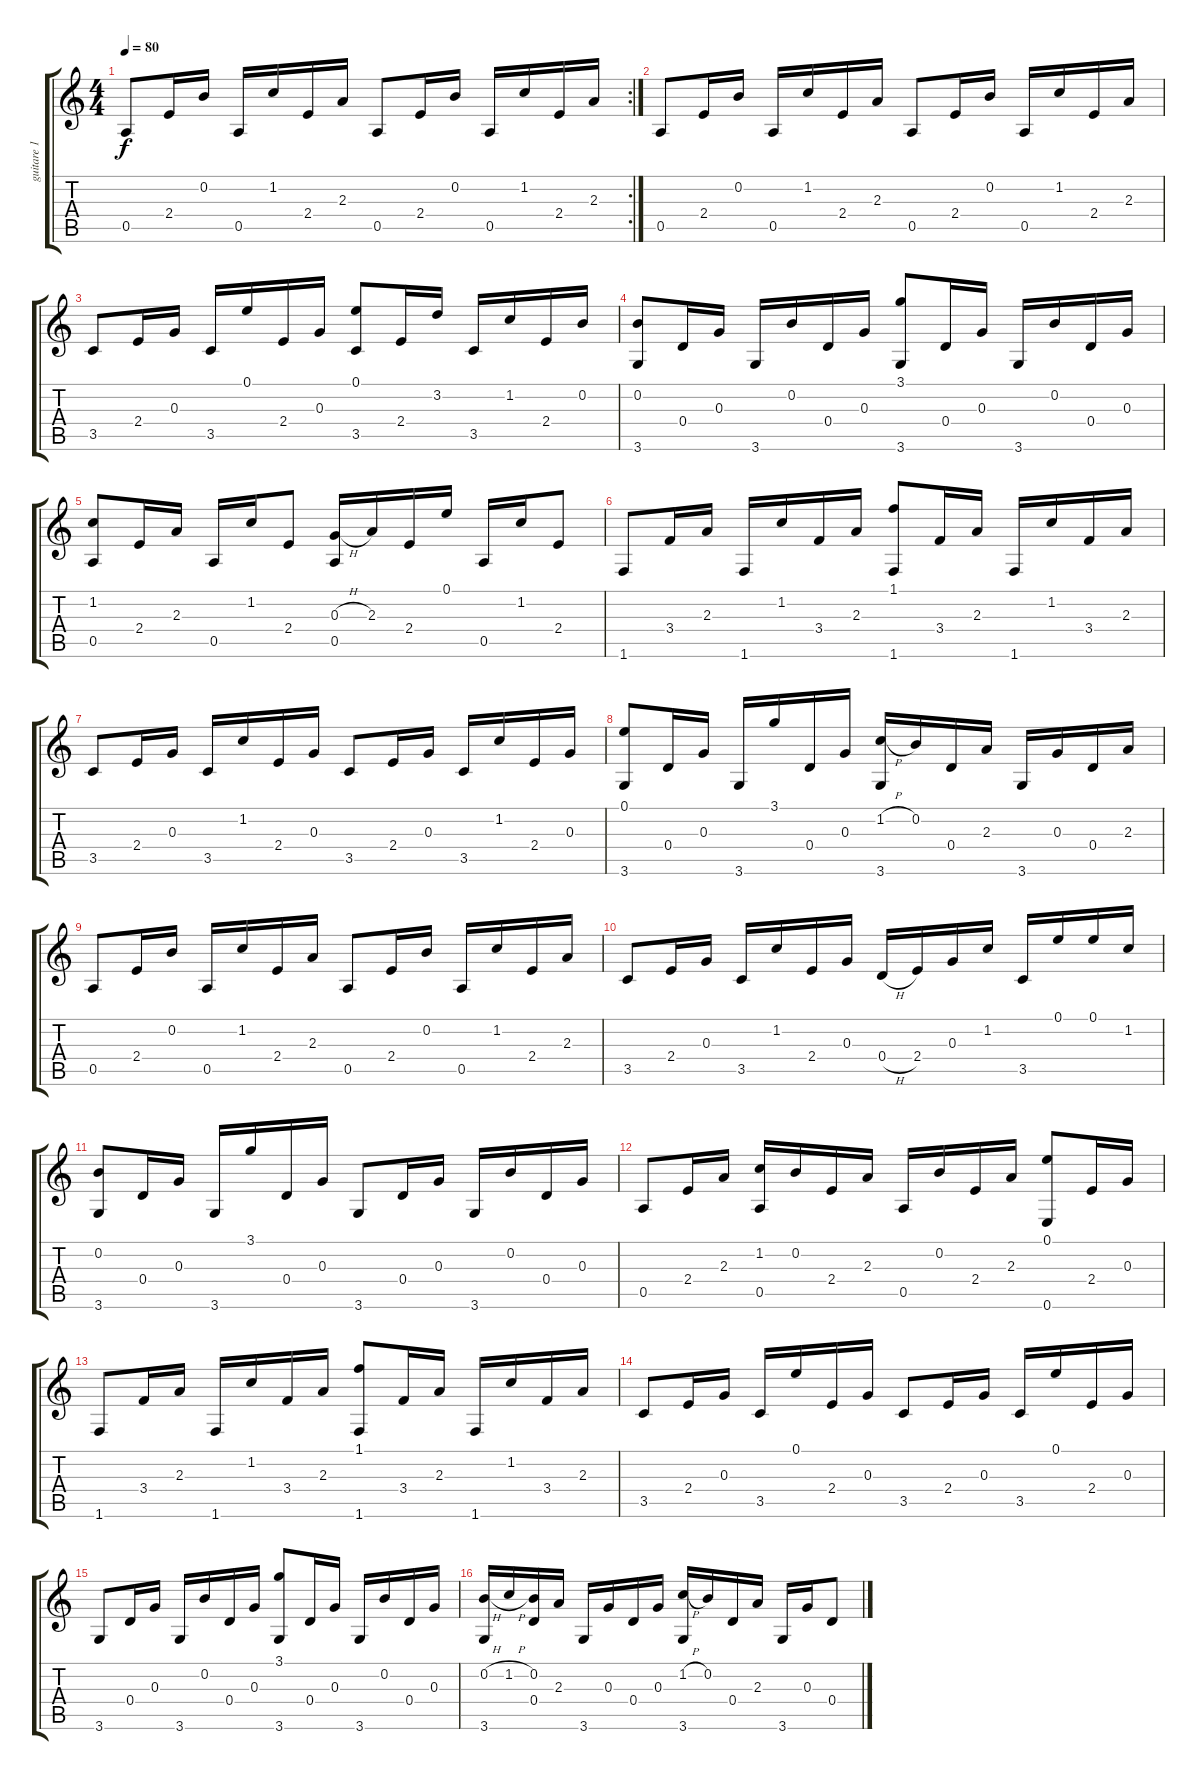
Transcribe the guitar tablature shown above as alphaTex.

\track ("guitare 1" "guitare 1") {instrument acousticguitarnylon}
\staff {score tabs}
\tuning (E4 B3 G3 D3 A2 E2) {hide}
\rc 2
\ts (4 4)
\tempo 80
\clef g2
\ks c
0.5.8{dy f instrument acousticguitarnylon} 2.4.16 0.2.16 0.5.16 1.2.16 2.4.16 2.3.16 0.5.8 2.4.16 0.2.16 0.5.16 1.2.16 2.4.16 2.3.16 |
0.5.8 2.4.16 0.2.16 0.5.16 1.2.16 2.4.16 2.3.16 0.5.8 2.4.16 0.2.16 0.5.16 1.2.16 2.4.16 2.3.16 |
3.5.8 2.4.16 0.3.16 3.5.16 0.1.16 2.4.16 0.3.16 (0.1 3.5).8 2.4.16 3.2.16 3.5.16 1.2.16 2.4.16 0.2.16 |
(0.2 3.6).8 0.4.16 0.3.16 3.6.16 0.2.16 0.4.16 0.3.16 (3.1 3.6).8 0.4.16 0.3.16 3.6.16 0.2.16 0.4.16 0.3.16 |
(1.2 0.5).8 2.4.16 2.3.16 0.5.16 1.2.16 2.4.8 (0.3{h} 0.5).16 2.3.16 2.4.16 0.1.16 0.5.16 1.2.16 2.4.8 |
1.6.8 3.4.16 2.3.16 1.6.16 1.2.16 3.4.16 2.3.16 (1.1 1.6).8 3.4.16 2.3.16 1.6.16 1.2.16 3.4.16 2.3.16 |
3.5.8 2.4.16 0.3.16 3.5.16 1.2.16 2.4.16 0.3.16 3.5.8 2.4.16 0.3.16 3.5.16 1.2.16 2.4.16 0.3.16 |
(0.1 3.6).8 0.4.16 0.3.16 3.6.16 3.1.16 0.4.16 0.3.16 (1.2{h} 3.6).16 0.2.16 0.4.16 2.3.16 3.6.16 0.3.16 0.4.16 2.3.16 |
0.5.8 2.4.16 0.2.16 0.5.16 1.2.16 2.4.16 2.3.16 0.5.8 2.4.16 0.2.16 0.5.16 1.2.16 2.4.16 2.3.16 |
3.5.8 2.4.16 0.3.16 3.5.16 1.2.16 2.4.16 0.3.16 0.4{h}.16 2.4.16 0.3.16 1.2.16 3.5.16 0.1.16 0.1.16 1.2.16 |
(0.2 3.6).8 0.4.16 0.3.16 3.6.16 3.1.16 0.4.16 0.3.16 3.6.8 0.4.16 0.3.16 3.6.16 0.2.16 0.4.16 0.3.16 |
0.5.8 2.4.16 2.3.16 (1.2 0.5).16 0.2.16 2.4.16 2.3.16 0.5.16 0.2.16 2.4.16 2.3.16 (0.1 0.6).8 2.4.16 0.3.16 |
1.6.8 3.4.16 2.3.16 1.6.16 1.2.16 3.4.16 2.3.16 (1.1 1.6).8 3.4.16 2.3.16 1.6.16 1.2.16 3.4.16 2.3.16 |
3.5.8 2.4.16 0.3.16 3.5.16 0.1.16 2.4.16 0.3.16 3.5.8 2.4.16 0.3.16 3.5.16 0.1.16 2.4.16 0.3.16 |
3.6.8 0.4.16 0.3.16 3.6.16 0.2.16 0.4.16 0.3.16 (3.1 3.6).8 0.4.16 0.3.16 3.6.16 0.2.16 0.4.16 0.3.16 |
(0.2{h} 3.6).16 1.2{h}.16 (0.2 0.4).16 2.3.16 3.6.16 0.3.16 0.4.16 0.3.16 (1.2{h} 3.6).16 0.2.16 0.4.16 2.3.16 3.6.16 0.3.16 0.4.8
